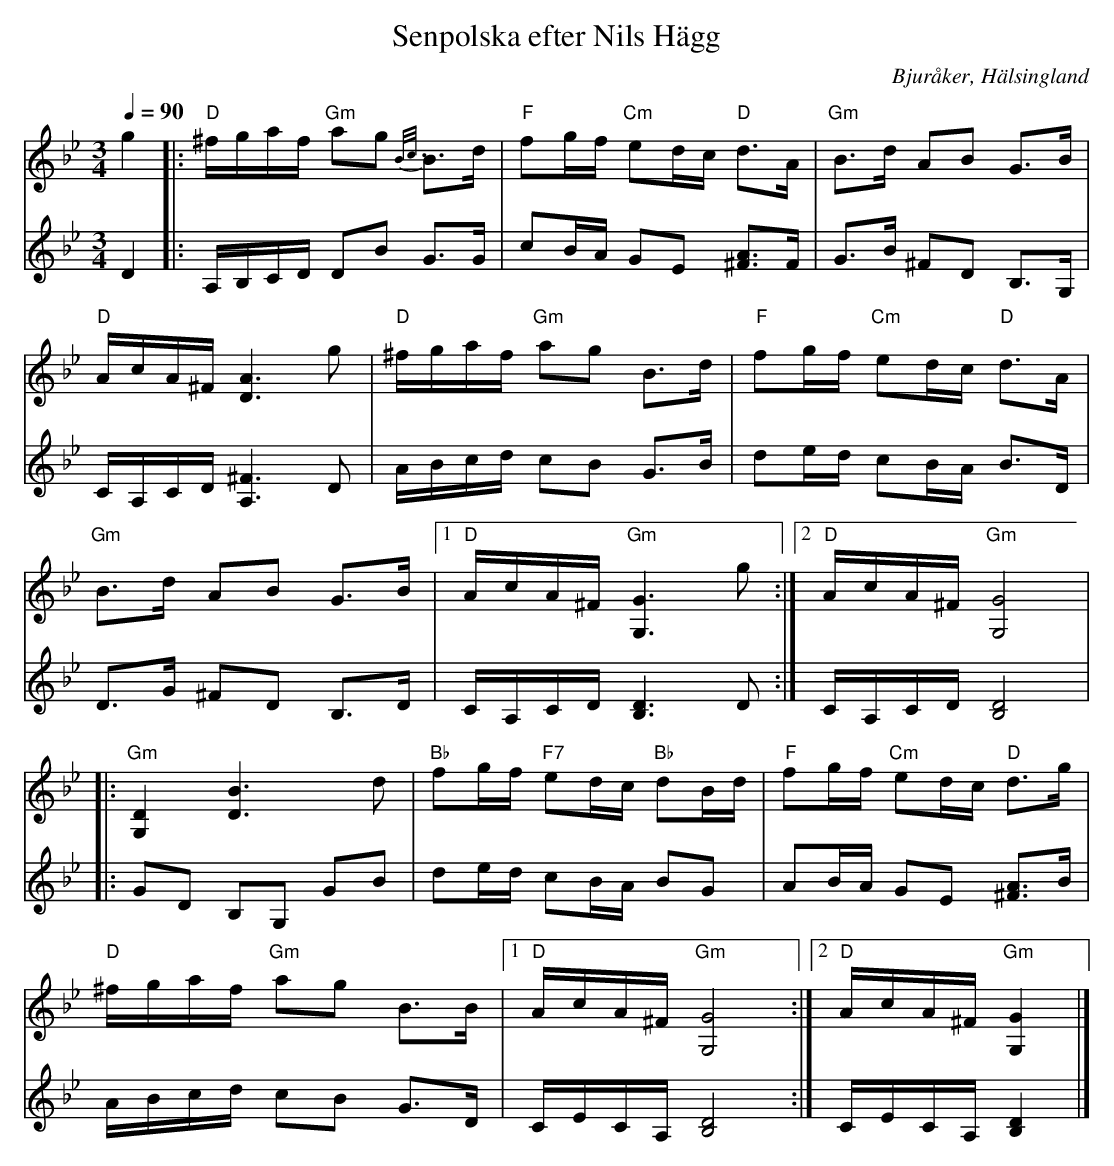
X:1
T: Senpolska efter Nils Hägg
O: Bjuråker, Hälsingland
M: 3/4
L: 1/8
Q: 1/4=90
K: Gm
V:1
g2 |: "D" ^f/g/a/f/ "Gm" ag {B3/4c3/4}B>d | "F" fg/f/ "Cm" ed/c/ "D" d>A | "Gm" B>d AB G>B |
"D" A/c/A/^F/ [A3D3] g | "D" ^f/g/a/f/ "Gm" ag B>d | "F" fg/f/ "Cm" ed/c/ "D" d>A |
"Gm" B>d AB G>B |1 "D" A/c/A/^F/ "Gm" [G,3G3] g :|2 "D" A/c/A/^F/ "Gm" [G,4G4] |
|: "Gm" [G,2D2] [D3B3] d | "Bb" fg/f/ "F7" ed/c/ "Bb" dB/d/ | "F" fg/f/ "Cm" ed/c/ "D" d>g |
"D" ^f/g/a/f/ "Gm" ag B>B |1 "D" A/c/A/^F/ "Gm" [G,4G4] :|2 "D" A/c/A/^F/ "Gm" [G,2G2] |]
V:2
D2 |: A,/B,/C/D/ DB G>G | cB/A/ GE [^FA]>F | G>B ^FD B,>G, |
C/A,/C/D/ [A,3^F3] D | A/B/c/d/ cB G>B | de/d/ cB/A/ B>D |
D>G ^FD B,>D |1 C/A,/C/D/ [B,3D3] D :|2 C/A,/C/D/ [B,4D4] |
|: GD B,G, GB | de/d/ cB/A/ BG | AB/A/ GE [^FA]>B|
A/B/c/d/ cB G>D |1 C/E/C/A,/ [B,4D4] :|2 C/E/C/A,/ [B,2D2] |]
